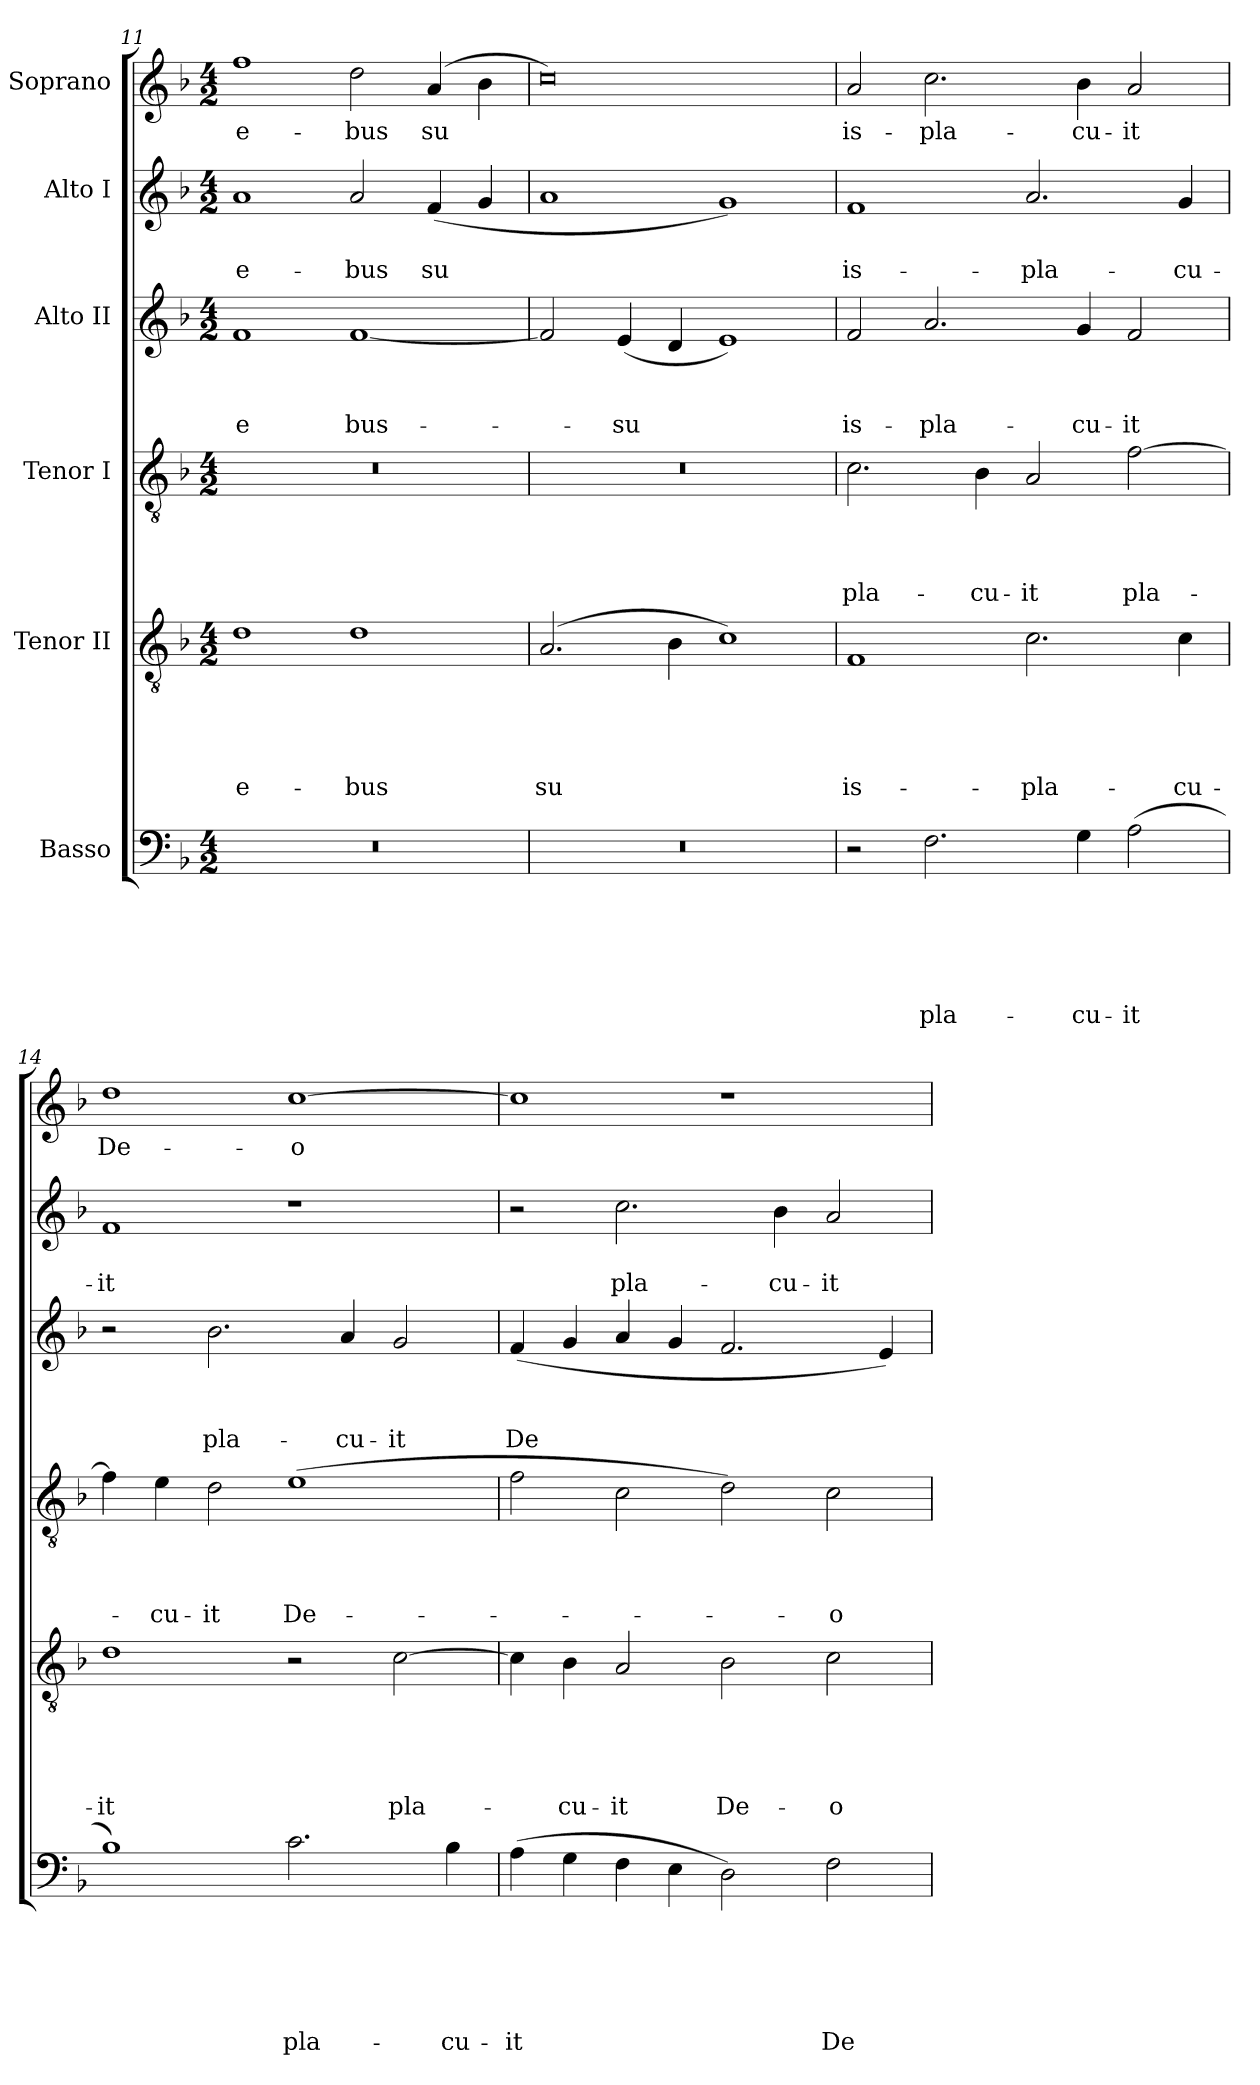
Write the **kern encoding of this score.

**kern	**text	**text	**text	**text	**text	**text	**kern	**text	**text	**text	**text	**text	**kern	**text	**text	**text	**text	**kern	**text	**text	**text	**kern	**text	**text	**kern	**text
*part6	*part6	*part6	*part6	*part6	*part6	*part6	*part5	*part5	*part5	*part5	*part5	*part5	*part4	*part4	*part4	*part4	*part4	*part3	*part3	*part3	*part3	*part2	*part2	*part2	*part1	*part1
*staff6	*staff6	*staff6	*staff6	*staff6	*staff6	*staff6	*staff5	*staff5	*staff5	*staff5	*staff5	*staff5	*staff4	*staff4	*staff4	*staff4	*staff4	*staff3	*staff3	*staff3	*staff3	*staff2	*staff2	*staff2	*staff1	*staff1
*I"Basso	*	*	*	*	*	*	*I"Tenor II	*	*	*	*	*	*I"Tenor I	*	*	*	*	*I"Alto II	*	*	*	*I"Alto I	*	*	*I"Soprano	*
*clefF4	*	*	*	*	*	*	*clefGv2	*	*	*	*	*	*clefGv2	*	*	*	*	*clefG2	*	*	*	*clefG2	*	*	*clefG2	*
*k[b-]	*	*	*	*	*	*	*k[b-]	*	*	*	*	*	*k[b-]	*	*	*	*	*k[b-]	*	*	*	*k[b-]	*	*	*k[b-]	*
*F:	*	*	*	*	*	*	*F:	*	*	*	*	*	*F:	*	*	*	*	*F:	*	*	*	*F:	*	*	*F:	*
*M4/2	*	*	*	*	*	*	*M4/2	*	*	*	*	*	*M4/2	*	*	*	*	*M4/2	*	*	*	*M4/2	*	*	*M4/2	*
=11	=11	=11	=11	=11	=11	=11	=11	=11	=11	=11	=11	=11	=11	=11	=11	=11	=11	=11	=11	=11	=11	=11	=11	=11	=11	=11
!	!	!	!	!	!	!	!	!	!	!	!	!LO:LY:b	!	!	!	!	!	!	!	!	!LO:LY:b	!	!	!LO:LY:b	!	!LO:LY:b
0r	.	.	.	.	.	.	1d	.	.	.	.	-e-	0r	.	.	.	.	1f	.	.	-e	1a	.	-e-	1ff	-e-
!	!	!	!	!	!	!	!	!	!	!	!	!LO:LY:b	!	!	!	!	!	!	!	!	!LO:LY:b	!	!	!LO:LY:b	!	!LO:LY:b
.	.	.	.	.	.	.	1d	.	.	.	.	-bus	.	.	.	.	.	[<1f	.	.	bus-	2a/	.	-bus	2dd\	-bus
!	!	!	!	!	!	!	!	!	!	!	!	!	!	!	!	!	!	!	!	!	!	!	!	!LO:LY:b	!	!LO:LY:b
.	.	.	.	.	.	.	.	.	.	.	.	.	.	.	.	.	.	.	.	.	.	(<4f/	.	su	(<4a/	su
.	.	.	.	.	.	.	.	.	.	.	.	.	.	.	.	.	.	.	.	.	.	4g/	.	.	4b-\	.
!!LO:LB:g=z
=12	=12	=12	=12	=12	=12	=12	=12	=12	=12	=12	=12	=12	=12	=12	=12	=12	=12	=12	=12	=12	=12	=12	=12	=12	=12	=12
!	!	!	!	!	!	!	!	!	!	!	!	!LO:LY:b	!	!	!	!	!	!	!	!	!	!	!	!	!	!
0r	.	.	.	.	.	.	(<2.A/	.	.	.	.	su	0r	.	.	.	.	2f/]	.	.	.	1a	.	.	0cc)	.
!	!	!	!	!	!	!	!	!	!	!	!	!	!	!	!	!	!	!	!	!	!LO:LY:b	!	!	!	!	!
.	.	.	.	.	.	.	.	.	.	.	.	.	.	.	.	.	.	(<4e/	.	.	-su	.	.	.	.	.
.	.	.	.	.	.	.	4B-\	.	.	.	.	.	.	.	.	.	.	4d/	.	.	.	.	.	.	.	.
.	.	.	.	.	.	.	1c)	.	.	.	.	.	.	.	.	.	.	1e)	.	.	.	1g)	.	.	.	.
!!LO:PB:g=z
=13	=13	=13	=13	=13	=13	=13	=13	=13	=13	=13	=13	=13	=13	=13	=13	=13	=13	=13	=13	=13	=13	=13	=13	=13	=13	=13
!	!	!	!	!	!	!	!	!	!	!	!	!LO:LY:b	!	!	!	!	!LO:LY:b	!	!	!	!LO:LY:b	!	!	!LO:LY:b	!	!LO:LY:b
2r	.	.	.	.	.	.	1F	.	.	.	.	is-	2.c\	.	.	.	pla-	2f/	.	.	is-	1f	.	is-	2a/	is-
!	!	!	!	!	!	!LO:LY:b	!	!	!	!	!	!	!	!	!	!	!	!	!	!	!LO:LY:b	!	!	!	!	!LO:LY:b
2.F\	.	.	.	.	.	pla-	.	.	.	.	.	.	.	.	.	.	.	2.a/	.	.	-pla-	.	.	.	2.cc\	-pla-
!	!	!	!	!	!	!	!	!	!	!	!	!	!	!	!	!	!LO:LY:b	!	!	!	!	!	!	!	!	!
.	.	.	.	.	.	.	.	.	.	.	.	.	4B-\	.	.	.	-cu-	.	.	.	.	.	.	.	.	.
!	!	!	!	!	!	!	!	!	!	!	!	!LO:LY:b	!	!	!	!	!LO:LY:b	!	!	!	!	!	!	!LO:LY:b	!	!
.	.	.	.	.	.	.	2.c\	.	.	.	.	-pla-	2A/	.	.	.	-it	.	.	.	.	2.a/	.	-pla-	.	.
!	!	!	!	!	!	!LO:LY:b	!	!	!	!	!	!	!	!	!	!	!	!	!	!	!LO:LY:b	!	!	!	!	!LO:LY:b
4G\	.	.	.	.	.	-cu-	.	.	.	.	.	.	.	.	.	.	.	4g/	.	.	-cu-	.	.	.	4b-\	-cu-
!	!	!	!	!	!	!LO:LY:b	!	!	!	!	!	!	!	!	!	!	!LO:LY:b	!	!	!	!LO:LY:b	!	!	!	!	!LO:LY:b
(>2A\	.	.	.	.	.	-it	.	.	.	.	.	.	[>2f\	.	.	.	pla-	2f/	.	.	-it	.	.	.	2a/	-it
!	!	!	!	!	!	!	!	!	!	!	!	!LO:LY:b	!	!	!	!	!	!	!	!	!	!	!	!LO:LY:b	!	!
.	.	.	.	.	.	.	4c\	.	.	.	.	-cu-	.	.	.	.	.	.	.	.	.	4g/	.	-cu-	.	.
=14	=14	=14	=14	=14	=14	=14	=14	=14	=14	=14	=14	=14	=14	=14	=14	=14	=14	=14	=14	=14	=14	=14	=14	=14	=14	=14
!	!	!	!	!	!	!	!	!	!	!	!	!LO:LY:b	!	!	!	!	!	!	!	!	!	!	!	!LO:LY:b	!	!LO:LY:b
1B-)	.	.	.	.	.	.	1d	.	.	.	.	-it	4f\]	.	.	.	.	2r	.	.	.	1f	.	-it	1dd	De-
!	!	!	!	!	!	!	!	!	!	!	!	!	!	!	!	!	!LO:LY:b	!	!	!	!	!	!	!	!	!
.	.	.	.	.	.	.	.	.	.	.	.	.	4e\	.	.	.	-cu-	.	.	.	.	.	.	.	.	.
!	!	!	!	!	!	!	!	!	!	!	!	!	!	!	!	!	!LO:LY:b	!	!	!	!LO:LY:b	!	!	!	!	!
.	.	.	.	.	.	.	.	.	.	.	.	.	2d\	.	.	.	-it	2.b-\	.	.	pla-	.	.	.	.	.
!	!	!	!	!	!	!LO:LY:b	!	!	!	!	!	!	!	!	!	!	!LO:LY:b	!	!	!	!	!	!	!	!	!LO:LY:b
2.c\	.	.	.	.	.	pla-	2r	.	.	.	.	.	(>1e	.	.	.	De-	.	.	.	.	1r	.	.	[>1cc	-o
!	!	!	!	!	!	!	!	!	!	!	!	!	!	!	!	!	!	!	!	!	!LO:LY:b	!	!	!	!	!
.	.	.	.	.	.	.	.	.	.	.	.	.	.	.	.	.	.	4a/	.	.	-cu-	.	.	.	.	.
!	!	!	!	!	!	!	!	!	!	!	!	!LO:LY:b	!	!	!	!	!	!	!	!	!LO:LY:b	!	!	!	!	!
.	.	.	.	.	.	.	[>2c\	.	.	.	.	pla-	.	.	.	.	.	2g/	.	.	-it	.	.	.	.	.
!	!	!	!	!	!	!LO:LY:b	!	!	!	!	!	!	!	!	!	!	!	!	!	!	!	!	!	!	!	!
4B-\	.	.	.	.	.	-cu-	.	.	.	.	.	.	.	.	.	.	.	.	.	.	.	.	.	.	.	.
=15	=15	=15	=15	=15	=15	=15	=15	=15	=15	=15	=15	=15	=15	=15	=15	=15	=15	=15	=15	=15	=15	=15	=15	=15	=15	=15
!	!	!	!	!	!	!LO:LY:b	!	!	!	!	!	!	!	!	!	!	!	!	!	!	!LO:LY:b	!	!	!	!	!
(>4A\	.	.	.	.	.	-it	4c\]	.	.	.	.	.	2f\	.	.	.	.	(<4f/	.	.	De	2r	.	.	1cc]	.
!	!	!	!	!	!	!	!	!	!	!	!	!LO:LY:b	!	!	!	!	!	!	!	!	!	!	!	!	!	!
4G\	.	.	.	.	.	.	4B-\	.	.	.	.	-cu-	.	.	.	.	.	4g/	.	.	.	.	.	.	.	.
!	!	!	!	!	!	!	!	!	!	!	!	!LO:LY:b	!	!	!	!	!	!	!	!	!	!	!	!LO:LY:b	!	!
4F\	.	.	.	.	.	.	2A/	.	.	.	.	-it	2c\	.	.	.	.	4a/	.	.	.	2.cc\	.	pla-	.	.
4E\	.	.	.	.	.	.	.	.	.	.	.	.	.	.	.	.	.	4g/	.	.	.	.	.	.	.	.
!	!	!	!	!	!	!	!	!	!	!	!	!LO:LY:b	!	!	!	!	!	!	!	!	!	!	!	!	!	!
2D\)	.	.	.	.	.	.	2B-\	.	.	.	.	De-	2d\)	.	.	.	.	2.f/	.	.	.	.	.	.	1r	.
!	!	!	!	!	!	!	!	!	!	!	!	!	!	!	!	!	!	!	!	!	!	!	!	!LO:LY:b	!	!
.	.	.	.	.	.	.	.	.	.	.	.	.	.	.	.	.	.	.	.	.	.	4b-\	.	-cu-	.	.
!	!	!	!	!	!	!LO:LY:b	!	!	!	!	!	!LO:LY:b	!	!	!	!	!LO:LY:b	!	!	!	!	!	!	!LO:LY:b	!	!
2F\	.	.	.	.	.	De-	2c\	.	.	.	.	-o	2c\	.	.	.	-o	.	.	.	.	2a/	.	-it	.	.
.	.	.	.	.	.	.	.	.	.	.	.	.	.	.	.	.	.	4e/)	.	.	.	.	.	.	.	.
=	=	=	=	=	=	=	=	=	=	=	=	=	=	=	=	=	=	=	=	=	=	=	=	=	=	=
*-	*-	*-	*-	*-	*-	*-	*-	*-	*-	*-	*-	*-	*-	*-	*-	*-	*-	*-	*-	*-	*-	*-	*-	*-	*-	*-
